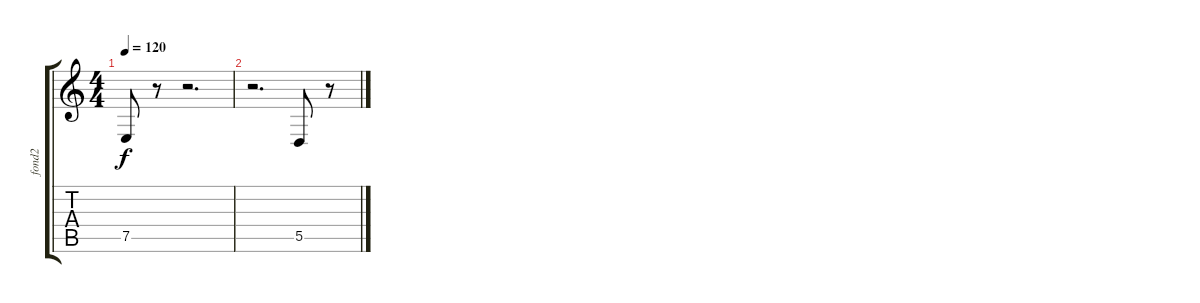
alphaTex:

\track ("fond2" "fond2") {instrument synthbrass1}
\staff {score tabs}
\tuning (E4 B3 G3 D3 A2 E2) {hide}
\ts (4 4)
\tempo 120
\clef g2
\ks c
7.5.8{dy f} r.8 r.2{d} |
r.2{d} 5.5.8 r.8
